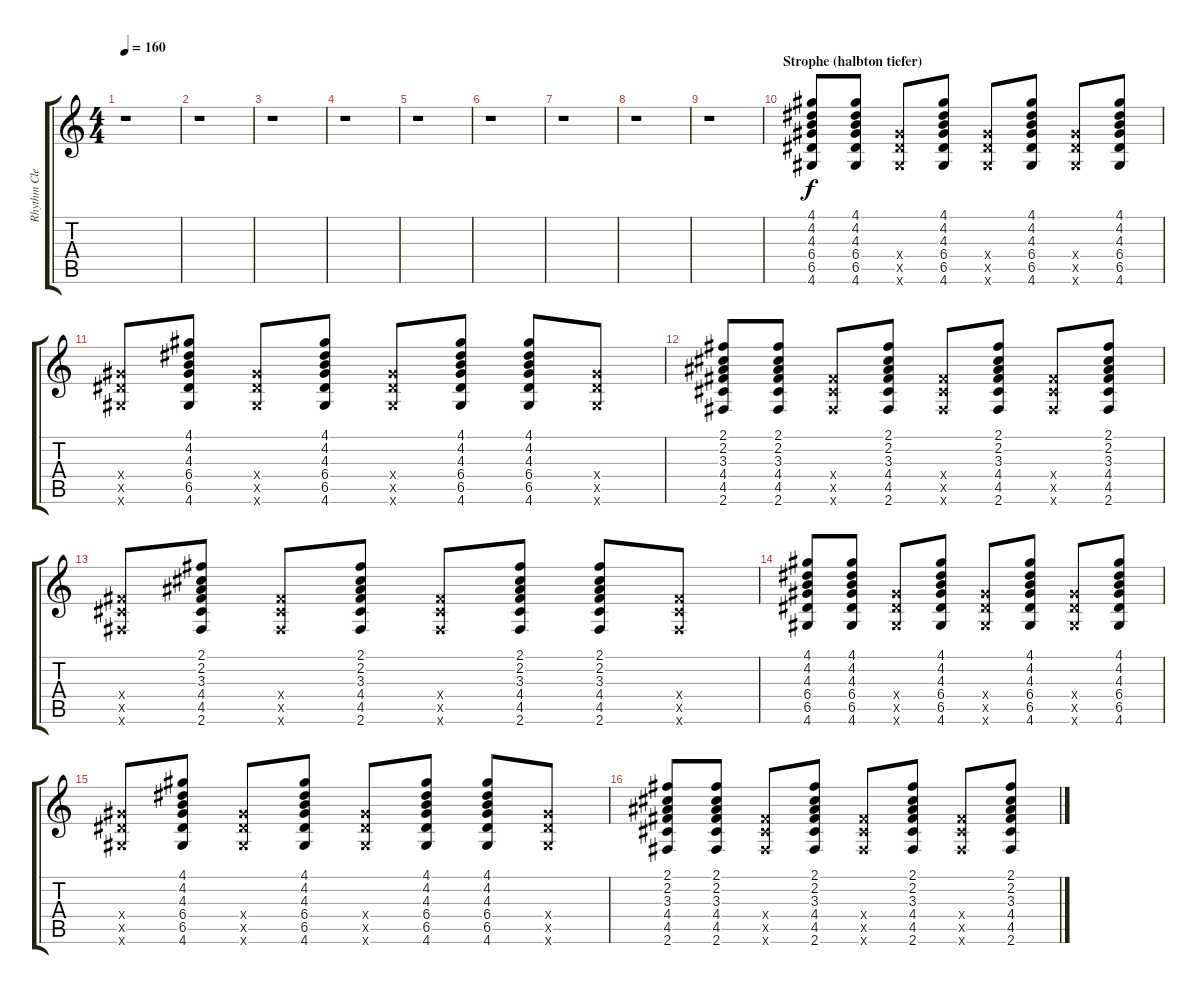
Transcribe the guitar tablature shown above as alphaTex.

\track ("Rhythm Clean" "Rhythm Cle") {instrument acousticguitarsteel}
\staff {score tabs}
\tuning (E4 B3 G3 D3 A2 E2) {hide}
\ts (4 4)
\tempo 160
\clef g2
\ks c
r.1{dy f} |
r.1 |
r.1 |
r.1 |
r.1 |
r.1 |
r.1 |
r.1 |
r.1 |
\section ("" "Strophe (halbton tiefer)")
(4.1 4.2 4.3 6.4 6.5 4.6).8 (4.1 4.2 4.3 6.4 6.5 4.6).8 (6.4{x} 6.5{x} 4.6{x}).8 (4.1 4.2 4.3 6.4 6.5 4.6).8 (6.4{x} 6.5{x} 4.6{x}).8 (4.1 4.2 4.3 6.4 6.5 4.6).8 (6.4{x} 6.5{x} 4.6{x}).8 (4.1 4.2 4.3 6.4 6.5 4.6).8 |
(6.4{x} 6.5{x} 4.6{x}).8 (4.1 4.2 4.3 6.4 6.5 4.6).8 (6.4{x} 6.5{x} 4.6{x}).8 (4.1 4.2 4.3 6.4 6.5 4.6).8 (6.4{x} 6.5{x} 4.6{x}).8 (4.1 4.2 4.3 6.4 6.5 4.6).8 (4.1 4.2 4.3 6.4 6.5 4.6).8 (6.4{x} 6.5{x} 4.6{x}).8 |
(2.1 2.2 3.3 4.4 4.5 2.6).8 (2.1 2.2 3.3 4.4 4.5 2.6).8 (4.4{x} 4.5{x} 2.6{x}).8 (2.1 2.2 3.3 4.4 4.5 2.6).8 (4.4{x} 4.5{x} 2.6{x}).8 (2.1 2.2 3.3 4.4 4.5 2.6).8 (4.4{x} 4.5{x} 2.6{x}).8 (2.1 2.2 3.3 4.4 4.5 2.6).8 |
(4.4{x} 4.5{x} 2.6{x}).8 (2.1 2.2 3.3 4.4 4.5 2.6).8 (4.4{x} 4.5{x} 2.6{x}).8 (2.1 2.2 3.3 4.4 4.5 2.6).8 (4.4{x} 4.5{x} 2.6{x}).8 (2.1 2.2 3.3 4.4 4.5 2.6).8 (2.1 2.2 3.3 4.4 4.5 2.6).8 (4.4{x} 4.5{x} 2.6{x}).8 |
(4.1 4.2 4.3 6.4 6.5 4.6).8 (4.1 4.2 4.3 6.4 6.5 4.6).8 (6.4{x} 6.5{x} 4.6{x}).8 (4.1 4.2 4.3 6.4 6.5 4.6).8 (6.4{x} 6.5{x} 4.6{x}).8 (4.1 4.2 4.3 6.4 6.5 4.6).8 (6.4{x} 6.5{x} 4.6{x}).8 (4.1 4.2 4.3 6.4 6.5 4.6).8 |
(6.4{x} 6.5{x} 4.6{x}).8 (4.1 4.2 4.3 6.4 6.5 4.6).8 (6.4{x} 6.5{x} 4.6{x}).8 (4.1 4.2 4.3 6.4 6.5 4.6).8 (6.4{x} 6.5{x} 4.6{x}).8 (4.1 4.2 4.3 6.4 6.5 4.6).8 (4.1 4.2 4.3 6.4 6.5 4.6).8 (6.4{x} 6.5{x} 4.6{x}).8 |
(2.1 2.2 3.3 4.4 4.5 2.6).8 (2.1 2.2 3.3 4.4 4.5 2.6).8 (4.4{x} 4.5{x} 2.6{x}).8 (2.1 2.2 3.3 4.4 4.5 2.6).8 (4.4{x} 4.5{x} 2.6{x}).8 (2.1 2.2 3.3 4.4 4.5 2.6).8 (4.4{x} 4.5{x} 2.6{x}).8 (2.1 2.2 3.3 4.4 4.5 2.6).8
